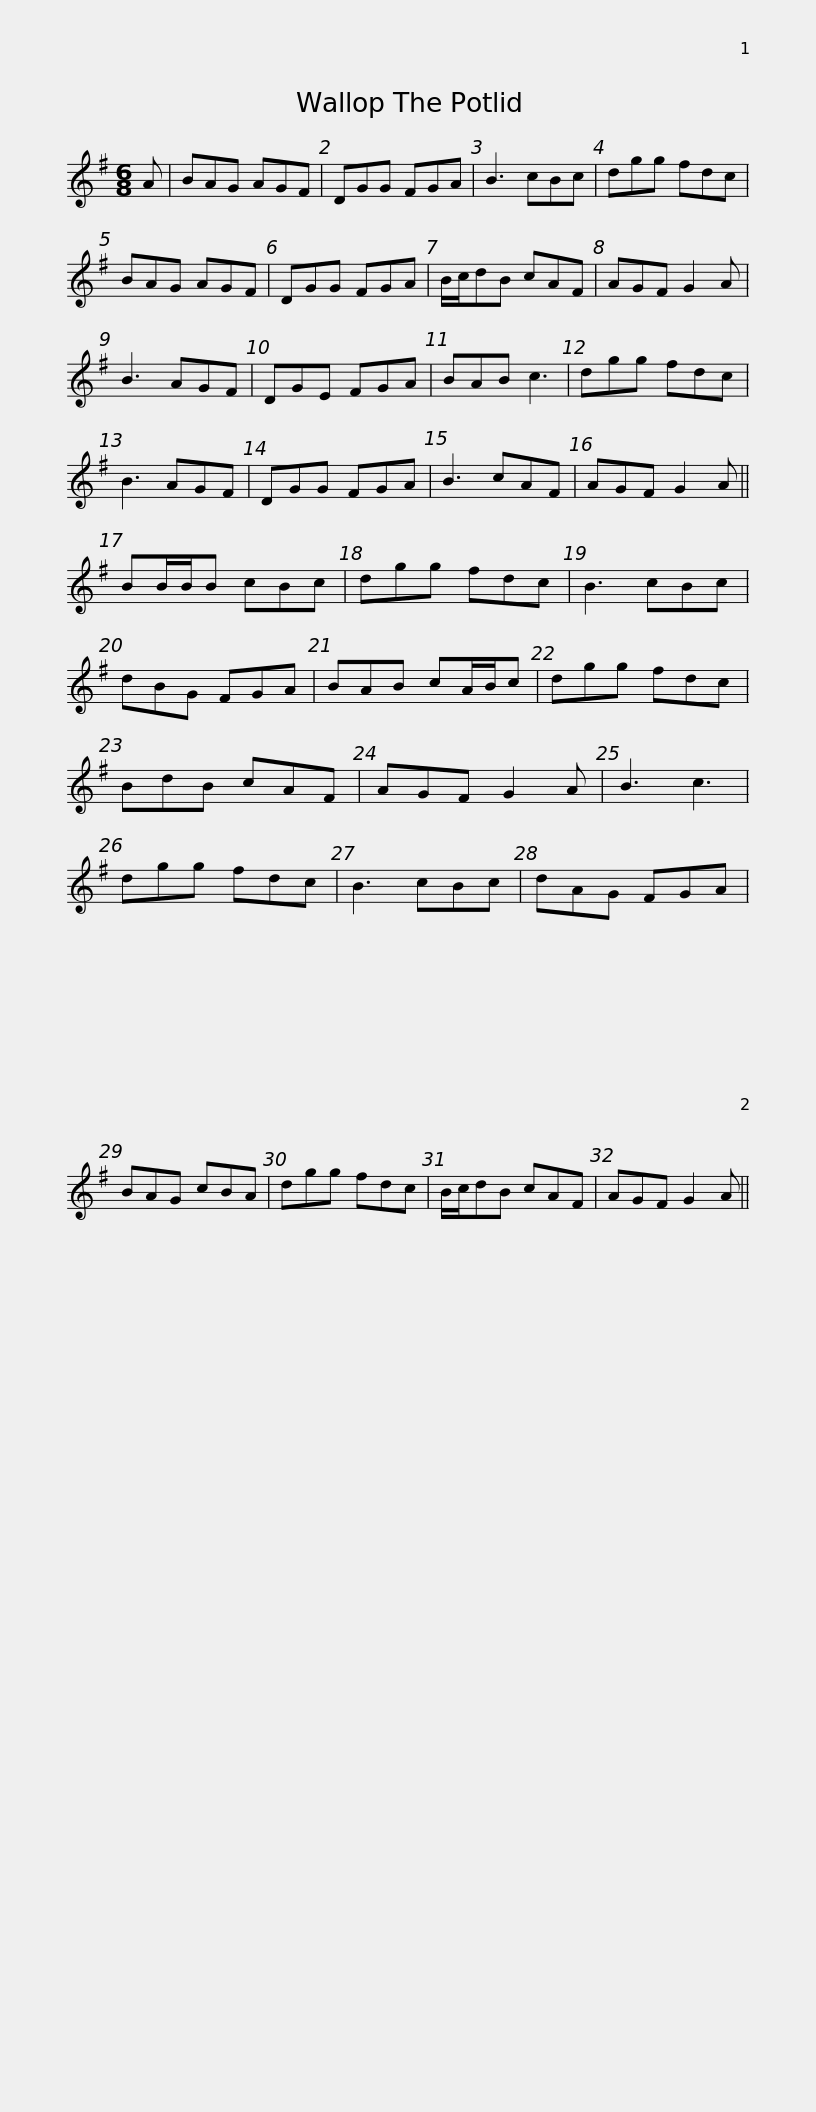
X:1
L:1/8
M:6/8
I:linebreak $
K:G
V:1 treble
V:1
 A | BAG AGF | DGG FGA | B3 cBc | dgg fdc | %5
 BAG AGF | DGG FGA | B/c/dB cAF |$ AGF G2 A | B3 AGF | %10
 DGE FGA | BAB c3 | dgg fdc | B3 AGF | DGG FGA | %15
 B3 cAF |$ AGF G2 A || BB/B/B cBc | dgg fdc | B3 cBc | %20
 dBG FGA | BAB cA/B/c | dgg fdc |$ BdB cAF | AGF G2 A | %25
 B3 c3 | dgg fdc | B3 cBc | dAG FGA | BAG cBA | %30
 dgg fdc |$ B/c/dB cAF | AGF G2 A || %33
